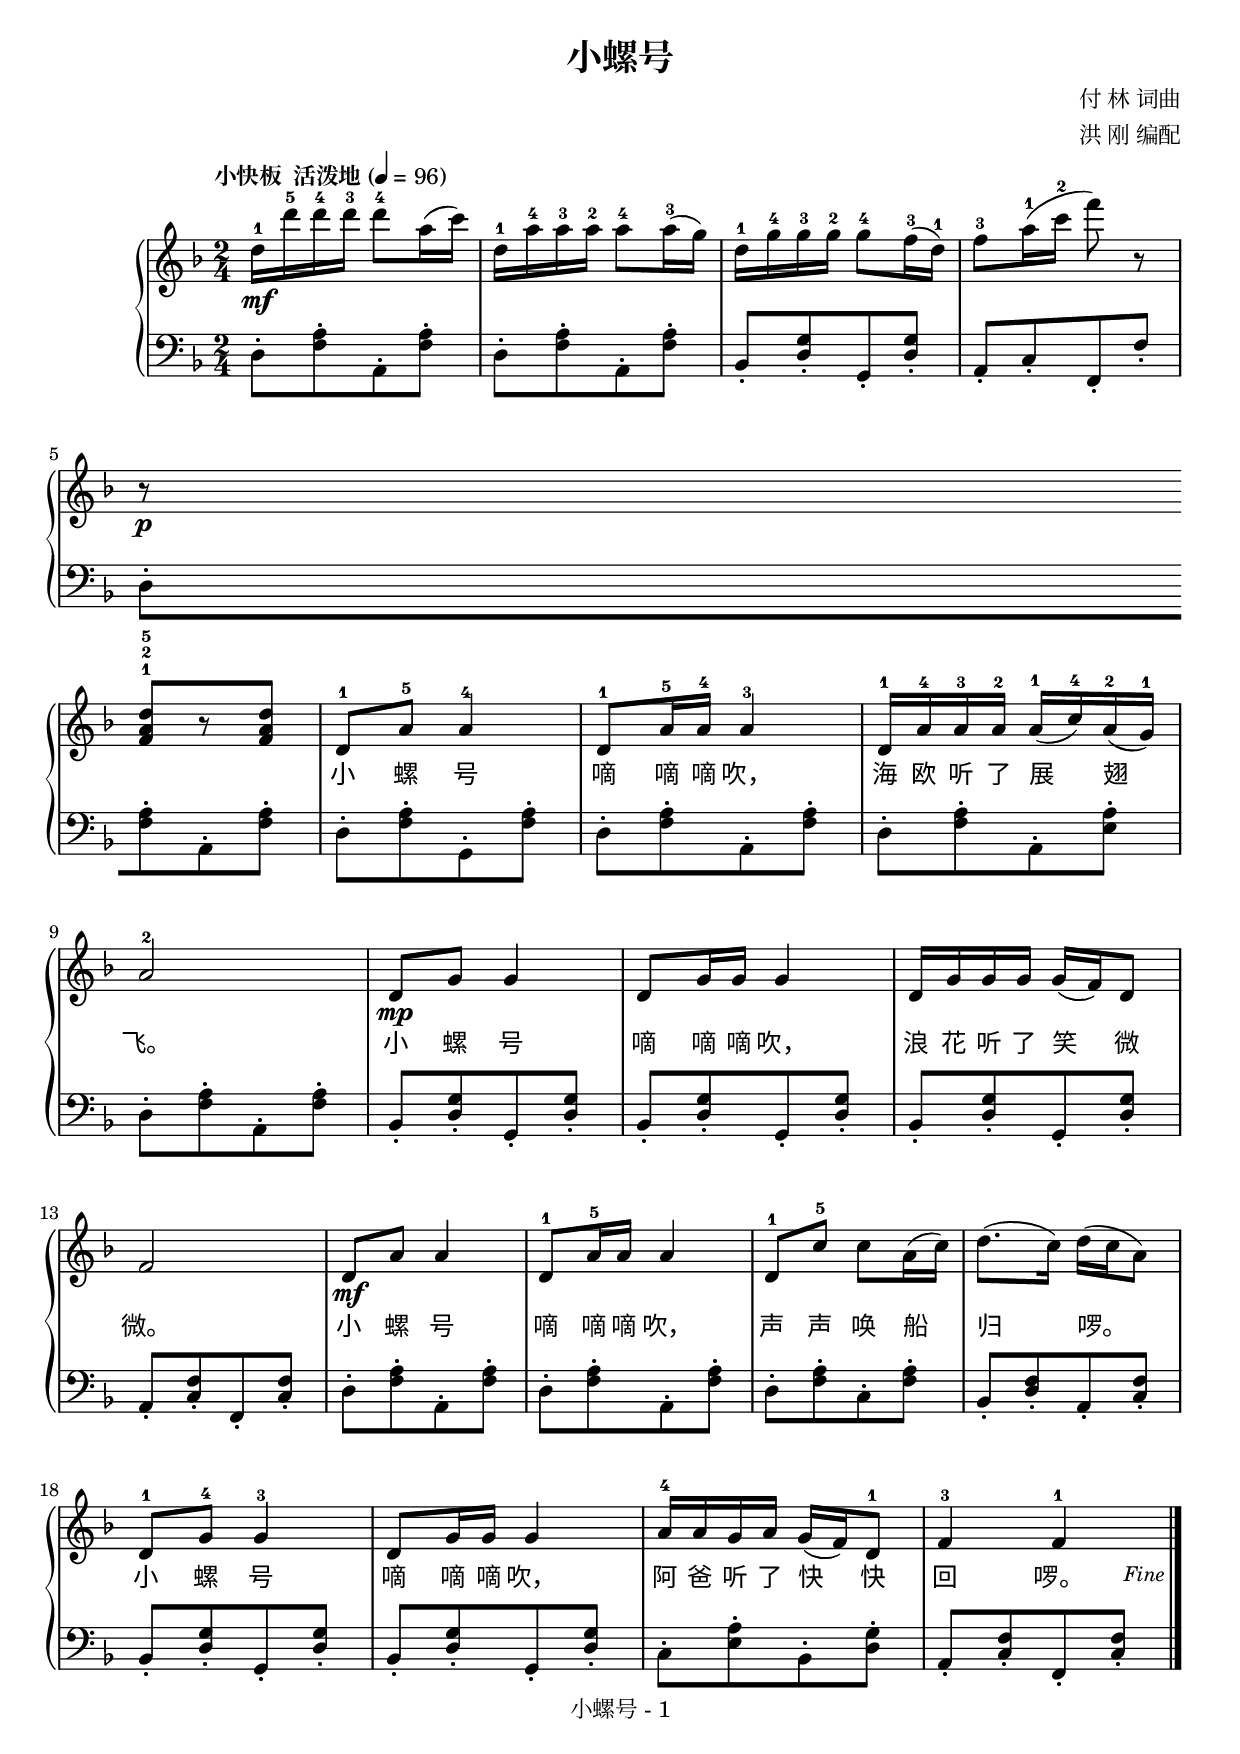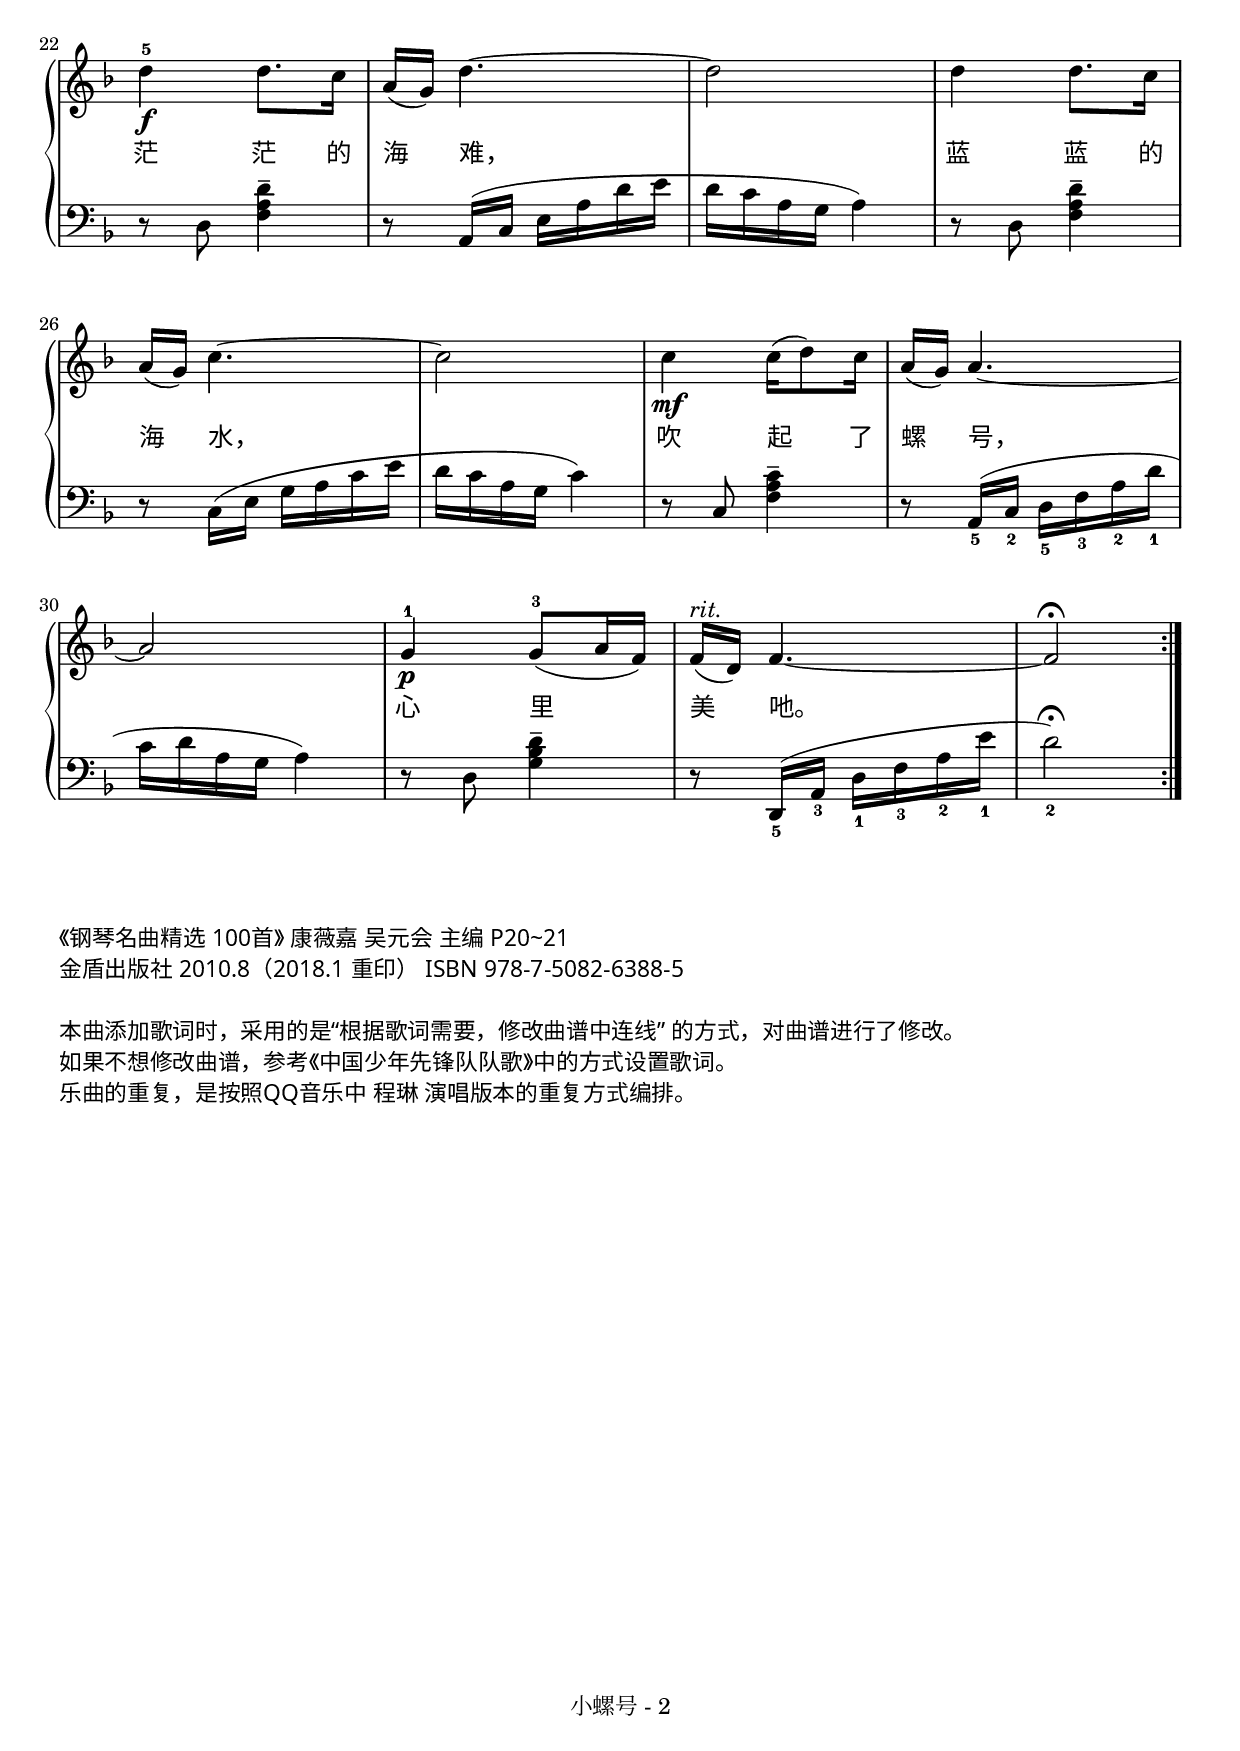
\version "2.18.2"

songName = "小螺号"
\version "2.18.2"

%%%%%%%
% 定义一些常用的 markup
% 

atempo = \markup { \italic { "a tempo" } }
% 系统中提供了 \dim 
% 但是会带有 ... ，如果想要去掉，需要设置
%  \override DynamicTextSpanner.style = #'none
% 所以这里定义一个 dimin ，命名来自　http://lsr.di.unimi.it/LSR/Snippet?id=935
dimin = \markup { \italic { " dim." } }

rit = \markup { \italic "rit." }
pocof = \markup { \italic { "poco f" } }
pocorit = \markup { \italic { "poco rit." } }

\version "2.18.2"
% 提供最常用的 D.C. al Fine 或 D.S. al Fine 重复的方法
% LilyPond目前没有相应的解决方案，所以只能自己写一些代码片断来简化书写过程。


% 实现 D.C. al Fine 或 D.S. al Fine 的重复
% 代码来自 
%    http://lilypond.1069038.n5.nabble.com/D-C-al-fine-td186747.html
%
% 因为显示符号相对复杂，所以在函数中不提供显示符号的功能，而是在文件后面提供了一些显示的命令。
%
% 已知Bug: 
%  1. 编译时会提示： warning: cannot end volta spanner ，不过不影响使用
%  2. 如果 firstpart 恰好是以一个 \repeat volta x 结尾，该 repeat 的重复小节线 ":|"  
%     会被替换成普通的竖线 "|" ，这时，需要手工指定 \bar ":|."
%  3. 如果 secondpart 恰好是以一个 \repeat volta x 开头，该 repeat 的重复小节线 "|:"
%     会被替换成普通的竖线 "|" ，这时，需要手工指定 \bar ".|:"
repeatfine =
#(define-music-function (parser location firstpart secondpart)
(ly:music? ly:music?)
   #{
     \repeat volta 2 {
       $firstpart
     }
     \alternative {
       {
         \set Score.repeatCommands = #'((volta #f))
         $secondpart
       }
       {
         \set Score.repeatCommands = #'((volta #f))
       }
     }
   #})


% 提供一些重复标记
% 如果显示的位置不合适，可以参考 
%   http://lilypond.org/doc/v2.18/Documentation/notation/formatting-text#text-alignment 
% 中的例子，进行移动。
% 如:  \markup { \translate #'(-4 . -5) \toCoda }
% 
% Unlike text scripts, rehearsal marks cannot be stacked at a particular
% point in a score: only one RehearsalMark object is created.
% 前一版本使用 \mark \markup { ... } ，导致四手联弹曲子中只能显示一个 D.C. al Fine ，
% 所以现在将其定义为 \markup { ... }
#(define-markup-command (repeatSymbol layout props text) (markup?)
  (interpret-markup layout props
    #{
      \markup {
        \italic { $text }
      }
    #}))

dc = \markup \repeatSymbol #"D.C."
ds = \markup \repeatSymbol #"D.S."
dcalFine = \markup \repeatSymbol #"D.C. al Fine"
dsalCoda = \markup \repeatSymbol #"D.S. al Coda"
dsalFine = \markup \repeatSymbol #"D.S. al Fine"
fine   = \markup \repeatSymbol #"Fine"
toCoda = \markup \repeatSymbol { \lower #1 "To Coda " { \musicglyph #"scripts.coda"} }


% 提供一些重复标记
% 如果显示的位置不合适，可以参考命令定义，在自己的代码中使用进行一些调整。
% 如:  \once \override Score.RehearsalMark.direction = #DOWN \dcalFine-mark
define-mark-symbol = #(define-music-function (parser location label) (markup?)
  #{
    % the align part
    \once \override Score.RehearsalMark.break-visibility = #begin-of-line-invisible
    % \once \override Score.RehearsalMark.direction = #DOWN
    \once \override Score.RehearsalMark.self-alignment-X = #RIGHT
    
    \once \override Score.RehearsalMark.font-size = #-1
    % \once \override Score.RehearsalMark.extra-offset = #'( -1 . -1 )
    \mark \markup { \italic { $label } }
  #})
dc-mark = \define-mark-symbol #"D.C."
ds-mark = \define-mark-symbol #"D.S."
dcalFine-mark = \define-mark-symbol #"D.C. al Fine"
dsalCoda-mark = \define-mark-symbol #"D.S. al Coda"
dsalFine-mark = \define-mark-symbol #"D.S. al Fine"
fine-mark = \define-mark-symbol #"Fine"
toCoda-mark = \define-mark-symbol \markup { { \lower #1 "To Coda " { \musicglyph #"scripts.coda"} } } 

\include "../lib/paper-footer.ily"

\header {
  title = \songName
  composer = "付 林 词曲"
  arranger = "洪 刚 编配"
}

keyTime = {
  \key f \major
  \time 2/4
  \numericTimeSignature
}

upper_repeat = \relative c'' {
  d16-1\mf d'-5 d-4 d-3 d8-4 a16( c) |
  d,16-1 a'-4 a-3 a-2 a8-4 a16-3( g) |
  d16-1 g-4 g-3 g-2 g8-4 f16-3( d-1) |
  f8-3 a16-1( c-2 f8) r |\break
  
  r8\p <f,, a d>-1-2-5[ r q] |
  d-1 a'-5 a4-4 |
  d,8-1 a'16-5 a-4 a4-3 |
  d,16-1 a'-4 a-3 a-2 a-1( c-4) a-2( g-1) |\break
  
  a2-2 |
  d,8\mp g g4 |
  d8 g16 g g4 |
  d16 g g g g( f) d8 |\break
  
  f2 |
  d8\mf a' a4 |
  d,8-1 a'16-5 a a4 |
  d,8-1 c'-5 c a16( c) |
  d8.( c16) d( c a8) |\break
  
  d,8-1 g-4 g4-3 |
  d8 g16 g g4 |
  a16-4 a g a g( f) d8-1 |
  f4-3 f-1 |\break
}

upper = \relative c'' {
  \clef treble
  \keyTime
  \tempo "小快板  活泼地" 4=96
  \override Hairpin.to-barline = ##f
  
  \repeat volta 2 {
    \upper_repeat
    
    \once \override Score.RehearsalMark.extra-offset = #'( -1 . -8 )
    \fine-mark
    \bar "|."
    
    d4-5\f d8. c16 |
    a16( g) d'4.~ |
    d2 |
    d4 d8. c16 |\break
    
    a16( g) c4.~ |
    c2 |
    c4\mf c16( d8) c16 |
    a16( g) a4.~ |\break
    
    a2 |
    g4-1\p g8-3( a16 f) |
    f16^\rit( d) f4.~ |
    f2\fermata |
  }
  
  \tag #'midi {
    \break
    \upper_repeat
  }
}

lower_repeat = \relative c {
  d8-.[ <f a>-. a,-. q-.] |
  d8-.[ q-. a-. q-.] |
  bes8_.[ <d g>_. g,_. q_.] |
  a8_.[ c_. f,_. f'_.] |\break
  
  d8-.[ <f a>-. a,-. q-.] |
  d8-.[ q-. g,-. q-.] | % g or a
  d'8-.[ q-. a-. q-.] |
  d8-.[ q-. a-. <e' a>-.] |\break
  
  d8-.[ <f a>-. a,-. q-.] |
  bes8_.[ <d g>_. g,_. q_.] |
  bes8_.[ q_. g_. q_.] |
  bes8_.[ q_. g_. q_.] |\break
  
  a8_.[ <c f>_. f,_. q_.] |
  d'8-.[ <f a>-. a,-. q-.] |
  d8-.[ q-. a-. q-.] |
  d8-.[ q-. c-. q-.] |
  bes8_.[ <d f>_. a_. <c f>_.] |\break
  
  bes8_.[ <d g>_. g,_. q_.] |
  bes8_.[ q_. g_. q_.] |
  c8-.[ <e a>-. bes-. <d g>-.] |
  a8_.[ <c f>_. f,_. q_.] |\break
}

lower = \relative c {
  \clef bass
  \keyTime
  \override Hairpin.to-barline = ##f
  \dynamicUp
  
  \repeat volta 2 {
    \lower_repeat
    
    r8 d <f a d>4-- |
    r8 a,16( c e a d e |
    d16 c a g a4) |
    r8 d, <f a d>4-- |\break
    
    r8 c16( e g a c e |
    d16 c a g c4) |
    r8 c, <f a c>4-- |
    r8 a,16_5( c_2 d_5 f_3 a_2 d_1 |\break
    
    c16 d a g a4) |
    r8 d, <g bes d>4-- |
    r8 d,16_5( a'_3 d_1 f_3 a_2 e'_1 |
    d2_2\fermata) |
  }
  
  \tag #'midi {
    \break
    \lower_repeat
  }
}

text = \lyricmode {
  _ _ _ _ _ _ |
  _ _ _ _ _ _ |
  _ _ _ _ _ _ |
  _ _ \break
  
  _ _ |
  小 螺 号 |
  嘀 嘀 嘀 吹， |
  海 欧 听 了 展 翅 |\break
  
  飞。 |
  小 螺 号 |
  嘀 嘀 嘀 吹， |
  浪 花 听 了 笑 微 |\break
  
  微。 |
  小 螺 号 |
  嘀 嘀 嘀 吹， |
  声 声 唤 船 归 啰。 |\break 
  
  小 螺 号 |
  嘀 嘀 嘀 吹， |
  阿 爸 听 了 快 快 |
  回 啰。 |\break
  
  茫 茫 的 海 难，
  蓝 蓝 的 海 水，
  吹 起 了 螺 号，
  心 里 美 吔。
}

\score {
  \keepWithTag #'pdf
  % \keepWithTag #'midi
  \new PianoStaff <<
    \new Staff = "upper" { \new Voice = "singer" \upper }
    \new Lyrics \lyricsto "singer" \text
    \new Staff = "lower" \lower
  >>
  \layout {
    % indent = 0\cm
    \context {
      \Lyrics
      \override LyricText.font-name = #"楷体"
    }
  }
  % \midi { }
}

\score {
  \unfoldRepeats
  \keepWithTag #'midi
  \new PianoStaff <<
    \new Staff = "upper" \upper
    \new Staff = "lower" \lower
  >>
  \midi { }
}

\markup { \override #'(font-name . "楷体") \column {
  \vspace #1
  \line { 《钢琴名曲精选 100首》 康薇嘉 吴元会 主编 P20~21 }
  \line { 金盾出版社 2010.8（2018.1 重印）    ISBN 978-7-5082-6388-5  }
  
  \vspace #1
  \line { 本曲添加歌词时，采用的是“根据歌词需要，修改曲谱中连线” 的方式，对曲谱进行了修改。 }
  \line { 如果不想修改曲谱，参考《中国少年先锋队队歌》中的方式设置歌词。 }
  \line { 乐曲的重复，是按照QQ音乐中 程琳 演唱版本的重复方式编排。 }
} }
